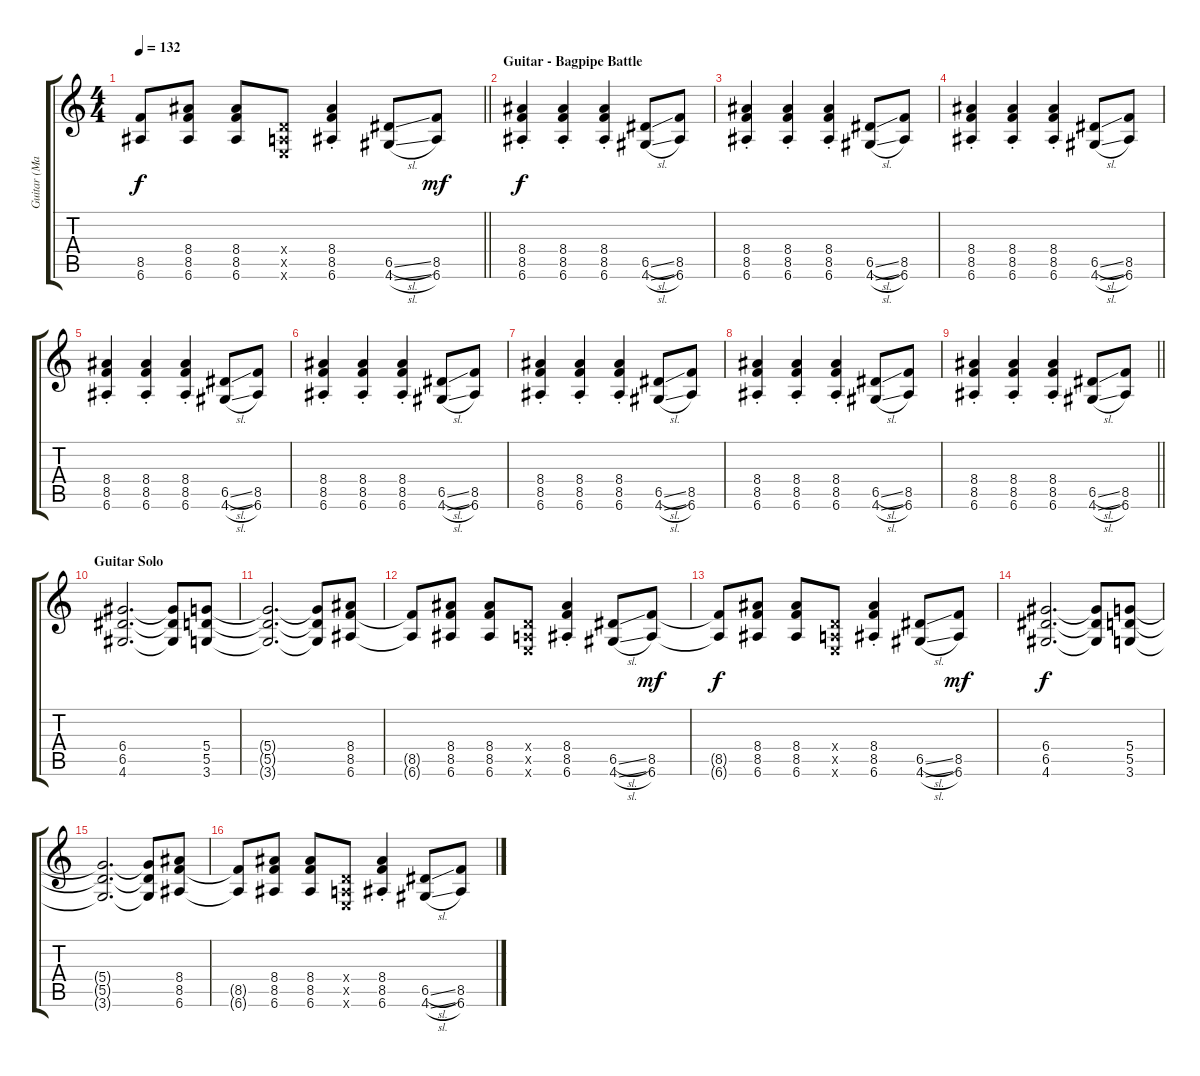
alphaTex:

\track ("Guitar (Malcolm Young)" "Guitar (Ma") {instrument overdrivenguitar}
\staff {score tabs}
\tuning (E4 B3 G3 D3 A2 E2) {hide}
\ts (4 4)
\tempo 132
\clef g2
\barLineRight lightlight
\ks c
(8.5{t} 6.6{t}).8{dy f} (8.4 8.5 6.6).8 (8.4 8.5 6.6).8 (0.4{x} 0.5{x} 0.6{x}).8 (8.4{st} 8.5{st} 6.6{st}).4 (6.5{sl} 4.6{sl}).8 (8.5 6.6).8{dy mf} |
\section ("" "Guitar - Bagpipe Battle")
(8.4{st} 8.5{st} 6.6{st}).4{dy f} (8.4{st} 8.5{st} 6.6{st}).4 (8.4{st} 8.5{st} 6.6{st}).4 (6.5{sl} 4.6{sl}).8 (8.5 6.6).8 |
(8.4{st} 8.5{st} 6.6{st}).4 (8.4{st} 8.5{st} 6.6{st}).4 (8.4{st} 8.5{st} 6.6{st}).4 (6.5{sl} 4.6{sl}).8 (8.5 6.6).8 |
(8.4{st} 8.5{st} 6.6{st}).4 (8.4{st} 8.5{st} 6.6{st}).4 (8.4{st} 8.5{st} 6.6{st}).4 (6.5{sl} 4.6{sl}).8 (8.5 6.6).8 |
(8.4{st} 8.5{st} 6.6{st}).4 (8.4{st} 8.5{st} 6.6{st}).4 (8.4{st} 8.5{st} 6.6{st}).4 (6.5{sl} 4.6{sl}).8 (8.5 6.6).8 |
(8.4{st} 8.5{st} 6.6{st}).4 (8.4{st} 8.5{st} 6.6{st}).4 (8.4{st} 8.5{st} 6.6{st}).4 (6.5{sl} 4.6{sl}).8 (8.5 6.6).8 |
(8.4{st} 8.5{st} 6.6{st}).4 (8.4{st} 8.5{st} 6.6{st}).4 (8.4{st} 8.5{st} 6.6{st}).4 (6.5{sl} 4.6{sl}).8 (8.5 6.6).8 |
(8.4{st} 8.5{st} 6.6{st}).4 (8.4{st} 8.5{st} 6.6{st}).4 (8.4{st} 8.5{st} 6.6{st}).4 (6.5{sl} 4.6{sl}).8 (8.5 6.6).8 |
\barLineRight lightlight
(8.4{st} 8.5{st} 6.6{st}).4 (8.4{st} 8.5{st} 6.6{st}).4 (8.4{st} 8.5{st} 6.6{st}).4 (6.5{sl} 4.6{sl}).8 (8.5 6.6).8 |
\section ("" "Guitar Solo")
(6.4 6.5 4.6).2{d} (6.4{t} 6.5{t} 4.6{t}).8 (5.4 5.5 3.6).8 |
(5.4{t} 5.5{t} 3.6{t}).2{d} (5.4{t} 5.5{t} 3.6{t}).8 (8.4 8.5 6.6).8 |
(8.5{t} 6.6{t}).8 (8.4 8.5 6.6).8 (8.4 8.5 6.6).8 (0.4{x} 0.5{x} 0.6{x}).8 (8.4{st} 8.5{st} 6.6{st}).4 (6.5{sl} 4.6{sl}).8 (8.5 6.6).8{dy mf} |
(8.5{t} 6.6{t}).8{dy f} (8.4 8.5 6.6).8 (8.4 8.5 6.6).8 (0.4{x} 0.5{x} 0.6{x}).8 (8.4{st} 8.5{st} 6.6{st}).4 (6.5{sl} 4.6{sl}).8 (8.5 6.6).8{dy mf} |
(6.4 6.5 4.6).2{d dy f} (6.4{t} 6.5{t} 4.6{t}).8 (5.4 5.5 3.6).8 |
(5.4{t} 5.5{t} 3.6{t}).2{d} (5.4{t} 5.5{t} 3.6{t}).8 (8.4 8.5 6.6).8 |
(8.5{t} 6.6{t}).8 (8.4 8.5 6.6).8 (8.4 8.5 6.6).8 (0.4{x} 0.5{x} 0.6{x}).8 (8.4{st} 8.5{st} 6.6{st}).4 (6.5{sl} 4.6{sl}).8 (8.5 6.6).8
